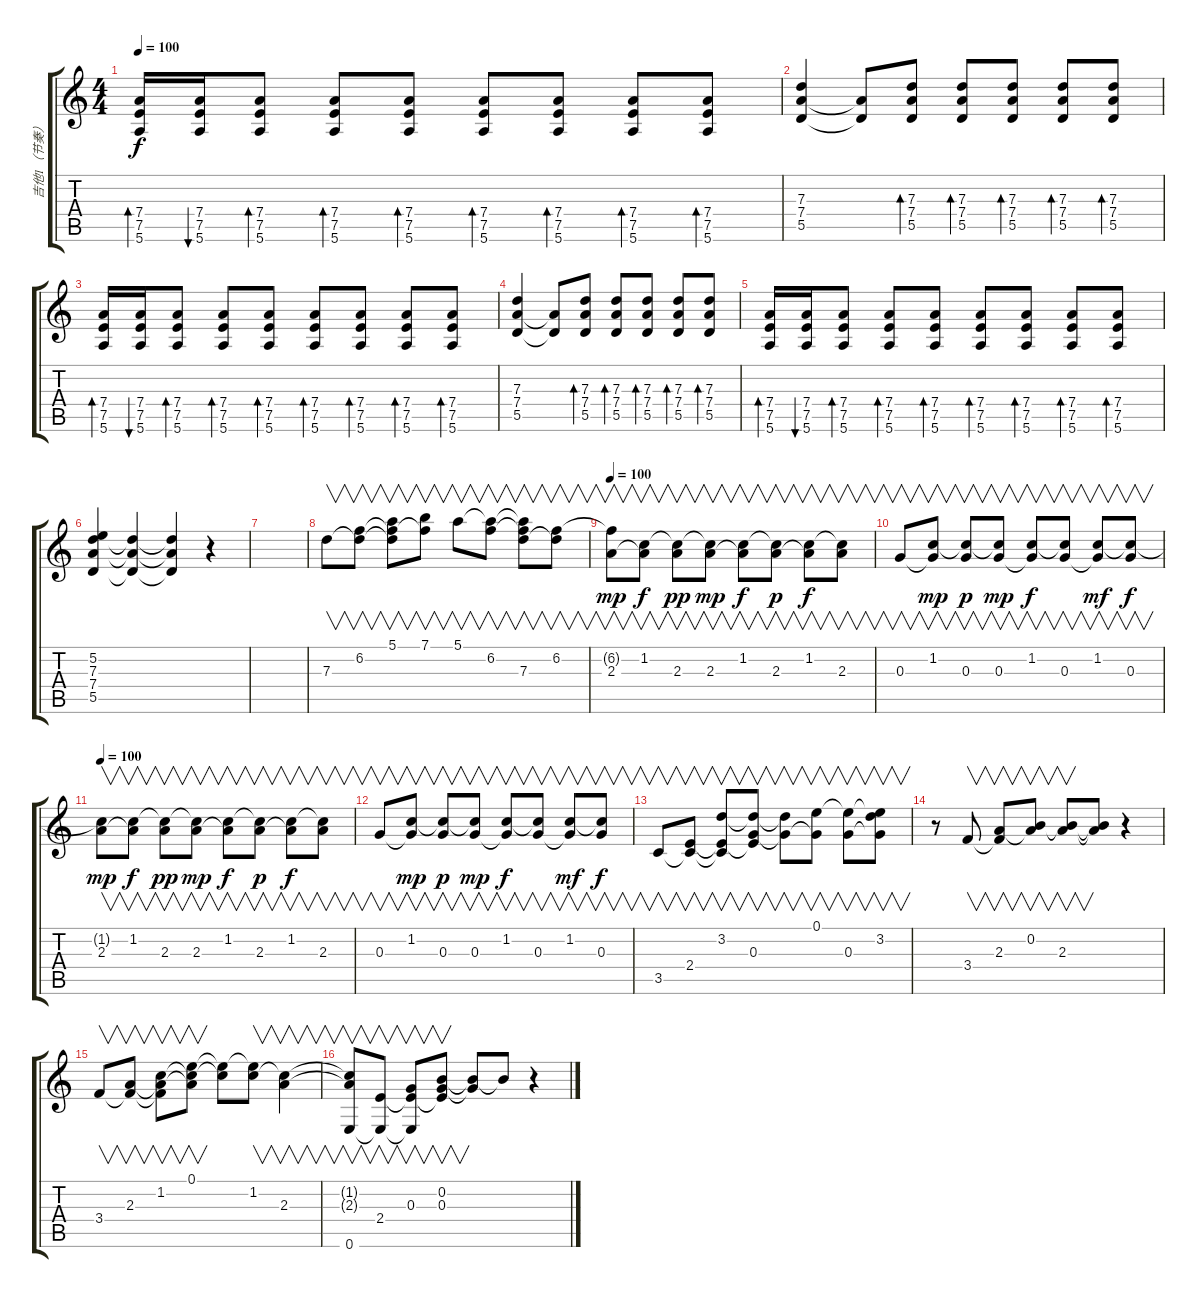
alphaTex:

\track ("吉他1（节奏）" "吉他1（节奏）") {instrument electricguitarclean}
\staff {score tabs}
\tuning (E4 B3 G3 D3 A2 E2) {hide}
\ts (4 4)
\tempo 100
\clef g2
\ks c
(7.4 7.5 5.6).16{bd 30 dy f instrument distortionguitar} (7.4 7.5 5.6).16{bu 30} (7.4 7.5 5.6).8{bd 30} (7.4 7.5 5.6).8{bd 30} (7.4 7.5 5.6).8{bd 30} (7.4 7.5 5.6).8{bd 30} (7.4 7.5 5.6).8{bd 30} (7.4 7.5 5.6).8{bd 30} (7.4 7.5 5.6).8{bd 30} |
(7.3 7.4 5.5).4 (7.4{t} 5.5{t}).8 (7.3 7.4 5.5).8{bd 30} (7.3 7.4 5.5).8{bd 30} (7.3 7.4 5.5).8{bd 30} (7.3 7.4 5.5).8{bd 30} (7.3 7.4 5.5).8{bd 30} |
(7.4 7.5 5.6).16{bd 30 instrument distortionguitar} (7.4 7.5 5.6).16{bu 30} (7.4 7.5 5.6).8{bd 30} (7.4 7.5 5.6).8{bd 30} (7.4 7.5 5.6).8{bd 30} (7.4 7.5 5.6).8{bd 30} (7.4 7.5 5.6).8{bd 30} (7.4 7.5 5.6).8{bd 30} (7.4 7.5 5.6).8{bd 30} |
(7.3 7.4 5.5).4 (7.4{t} 5.5{t}).8 (7.3 7.4 5.5).8{bd 30} (7.3 7.4 5.5).8{bd 30} (7.3 7.4 5.5).8{bd 30} (7.3 7.4 5.5).8{bd 30} (7.3 7.4 5.5).8{bd 30} |
(7.4 7.5 5.6).16{bd 30 instrument distortionguitar} (7.4 7.5 5.6).16{bu 30} (7.4 7.5 5.6).8{bd 30} (7.4 7.5 5.6).8{bd 30} (7.4 7.5 5.6).8{bd 30} (7.4 7.5 5.6).8{bd 30} (7.4 7.5 5.6).8{bd 30} (7.4 7.5 5.6).8{bd 30} (7.4 7.5 5.6).8{bd 30} |
(5.2 7.3 7.4 5.5).4 (7.3{t} 7.4{t} 5.5{t}).4 (7.3{t} 7.4{t} 5.5{t}).4 r.4 |
|
7.3.8{v instrument electricguitarclean} (6.2 7.3{t}).8{v} (5.1 6.2{t} 7.3{t}).8{v} (7.1 6.2{t}).8{v} 5.1.8{v} (5.1{t} 6.2).8{v} (5.1{t} 6.2{t} 7.3).8{v} (6.2 7.3{t}).8{v} |
\tempo 100
(6.2{t} 2.3).8{v dy mp volume 12} (1.2 2.3{t}).8{v dy f} (1.2{t} 2.3).8{v dy pp} (1.2{t} 2.3).8{v dy mp} (1.2 2.3{t}).8{v dy f} (1.2{t} 2.3).8{v dy p} (1.2 2.3{t}).8{v dy f} (1.2{t} 2.3).8{v} |
0.3.8{v} (1.2 0.3{t}).8{v dy mp} (1.2{t} 0.3).8{v dy p} (1.2{t} 0.3).8{v dy mp} (1.2 0.3{t}).8{v dy f} (1.2{t} 0.3).8{v} (1.2 0.3{t}).8{v dy mf} (1.2{t} 0.3).8{v dy f} |
\tempo 100
(1.2{t} 2.3).8{v dy mp volume 12} (1.2 2.3{t}).8{v dy f} (1.2{t} 2.3).8{v dy pp} (1.2{t} 2.3).8{v dy mp} (1.2 2.3{t}).8{v dy f} (1.2{t} 2.3).8{v dy p} (1.2 2.3{t}).8{v dy f} (1.2{t} 2.3).8{v} |
0.3.8{v} (1.2 0.3{t}).8{v dy mp} (1.2{t} 0.3).8{v dy p} (1.2{t} 0.3).8{v dy mp} (1.2 0.3{t}).8{v dy f} (1.2{t} 0.3).8{v} (1.2 0.3{t}).8{v dy mf} (1.2{t} 0.3).8{v dy f} |
3.5.8{v} (2.4 3.5{t}).8{v} (3.2 2.4{t} 3.5{t}).8{v} (3.2{t} 0.3 2.4{t}).8{v} (3.2{t} 0.3{t}).8{v} (0.1 0.3{t}).8{v} (0.1{t} 0.3).8{v} (0.1{t} 3.2 0.3{t}).8{v} |
r.8 3.4.8{v} (2.3 3.4{t}).8{v} (0.2 2.3{t}).8{v} (0.2{t} 2.3).8{v} (0.2{t} 2.3{t}).8 r.4 |
3.4.8{v} (2.3 3.4{t}).8{v} (1.2 2.3{t} 3.4{t}).8{v} (0.1 1.2{t} 2.3{t}).8{v} (0.1{t} 1.2{t}).8 (0.1{t} 1.2).8{v} (1.2{t} 2.3).4{v} |
(1.2{t} 2.3{t} 0.6).8{v} (2.4 0.6{t}).8{v} (0.3 2.4{t} 0.6{t}).8{v} (0.2 0.3 2.4{t}).8{v} (0.2{t} 0.3{t}).8 0.2{t}.8 r.4
